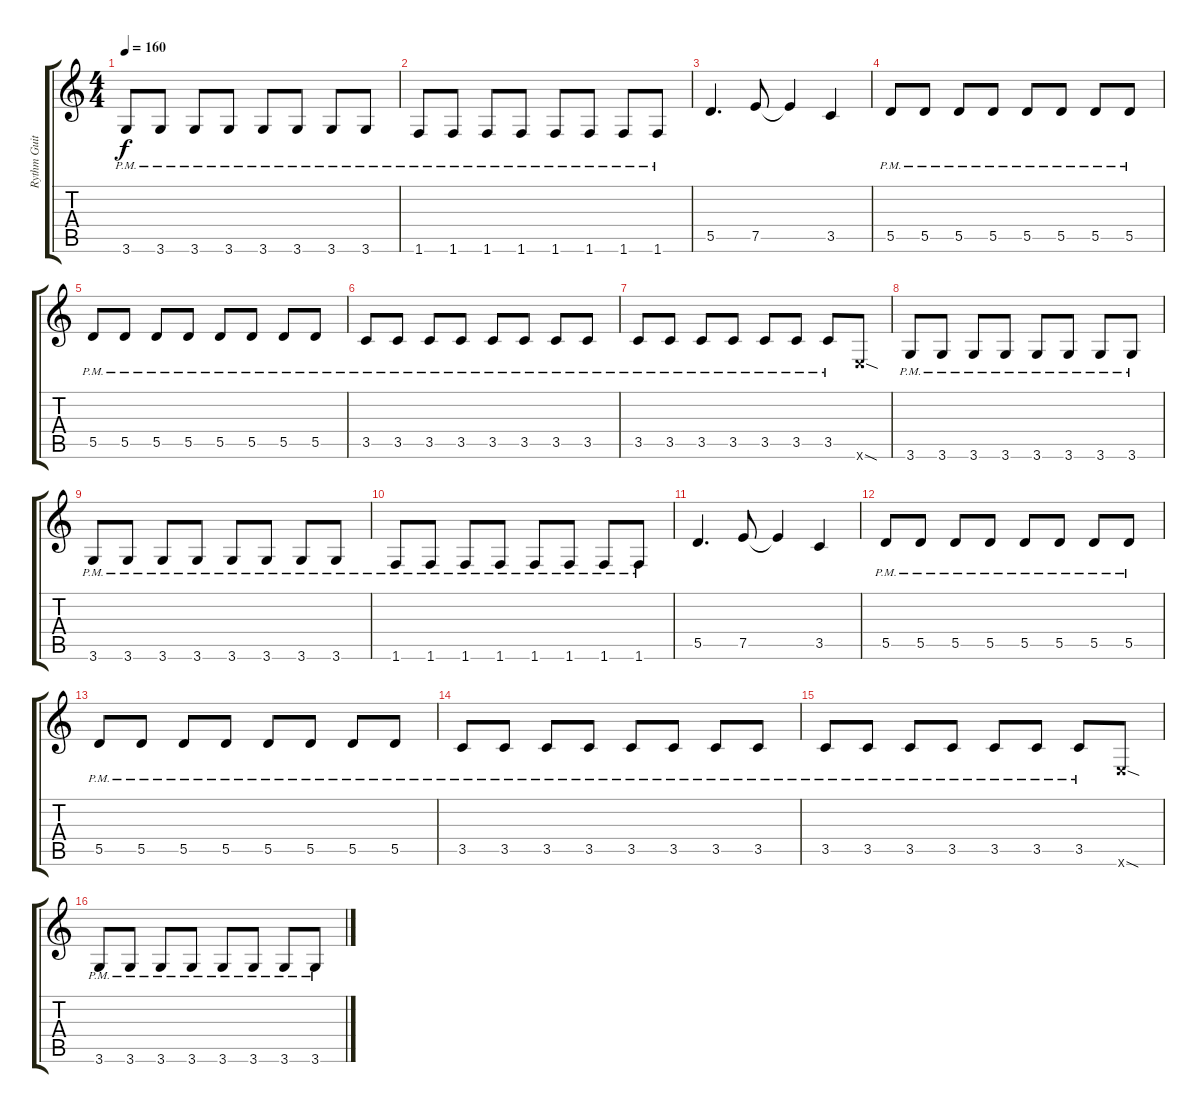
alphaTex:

\track ("Rythm Guitar" "Rythm Guit") {instrument overdrivenguitar}
\staff {score tabs}
\tuning (E4 B3 G3 D3 A2 E2) {hide}
\ts (4 4)
\tempo 160
\clef g2
\ks c
3.6{pm}.8{dy f} 3.6{pm}.8 3.6{pm}.8 3.6{pm}.8 3.6{pm}.8 3.6{pm}.8 3.6{pm}.8 3.6{pm}.8 |
1.6{pm}.8 1.6{pm}.8 1.6{pm}.8 1.6{pm}.8 1.6{pm}.8 1.6{pm}.8 1.6{pm}.8 1.6{pm}.8 |
5.5.4{d} 7.5.8 7.5{t}.4 3.5.4 |
5.5{pm}.8 5.5{pm}.8 5.5{pm}.8 5.5{pm}.8 5.5{pm}.8 5.5{pm}.8 5.5{pm}.8 5.5{pm}.8 |
5.5{pm}.8 5.5{pm}.8 5.5{pm}.8 5.5{pm}.8 5.5{pm}.8 5.5{pm}.8 5.5{pm}.8 5.5{pm}.8 |
3.5{pm}.8 3.5{pm}.8 3.5{pm}.8 3.5{pm}.8 3.5{pm}.8 3.5{pm}.8 3.5{pm}.8 3.5{pm}.8 |
3.5{pm}.8 3.5{pm}.8 3.5{pm}.8 3.5{pm}.8 3.5{pm}.8 3.5{pm}.8 3.5{pm}.8 0.6{sod x}.8 |
3.6{pm}.8 3.6{pm}.8 3.6{pm}.8 3.6{pm}.8 3.6{pm}.8 3.6{pm}.8 3.6{pm}.8 3.6{pm}.8 |
3.6{pm}.8 3.6{pm}.8 3.6{pm}.8 3.6{pm}.8 3.6{pm}.8 3.6{pm}.8 3.6{pm}.8 3.6{pm}.8 |
1.6{pm}.8 1.6{pm}.8 1.6{pm}.8 1.6{pm}.8 1.6{pm}.8 1.6{pm}.8 1.6{pm}.8 1.6{pm}.8 |
5.5.4{d} 7.5.8 7.5{t}.4 3.5.4 |
5.5{pm}.8 5.5{pm}.8 5.5{pm}.8 5.5{pm}.8 5.5{pm}.8 5.5{pm}.8 5.5{pm}.8 5.5{pm}.8 |
5.5{pm}.8 5.5{pm}.8 5.5{pm}.8 5.5{pm}.8 5.5{pm}.8 5.5{pm}.8 5.5{pm}.8 5.5{pm}.8 |
3.5{pm}.8 3.5{pm}.8 3.5{pm}.8 3.5{pm}.8 3.5{pm}.8 3.5{pm}.8 3.5{pm}.8 3.5{pm}.8 |
3.5{pm}.8 3.5{pm}.8 3.5{pm}.8 3.5{pm}.8 3.5{pm}.8 3.5{pm}.8 3.5{pm}.8 0.6{sod x}.8 |
3.6{pm}.8 3.6{pm}.8 3.6{pm}.8 3.6{pm}.8 3.6{pm}.8 3.6{pm}.8 3.6{pm}.8 3.6{pm}.8
